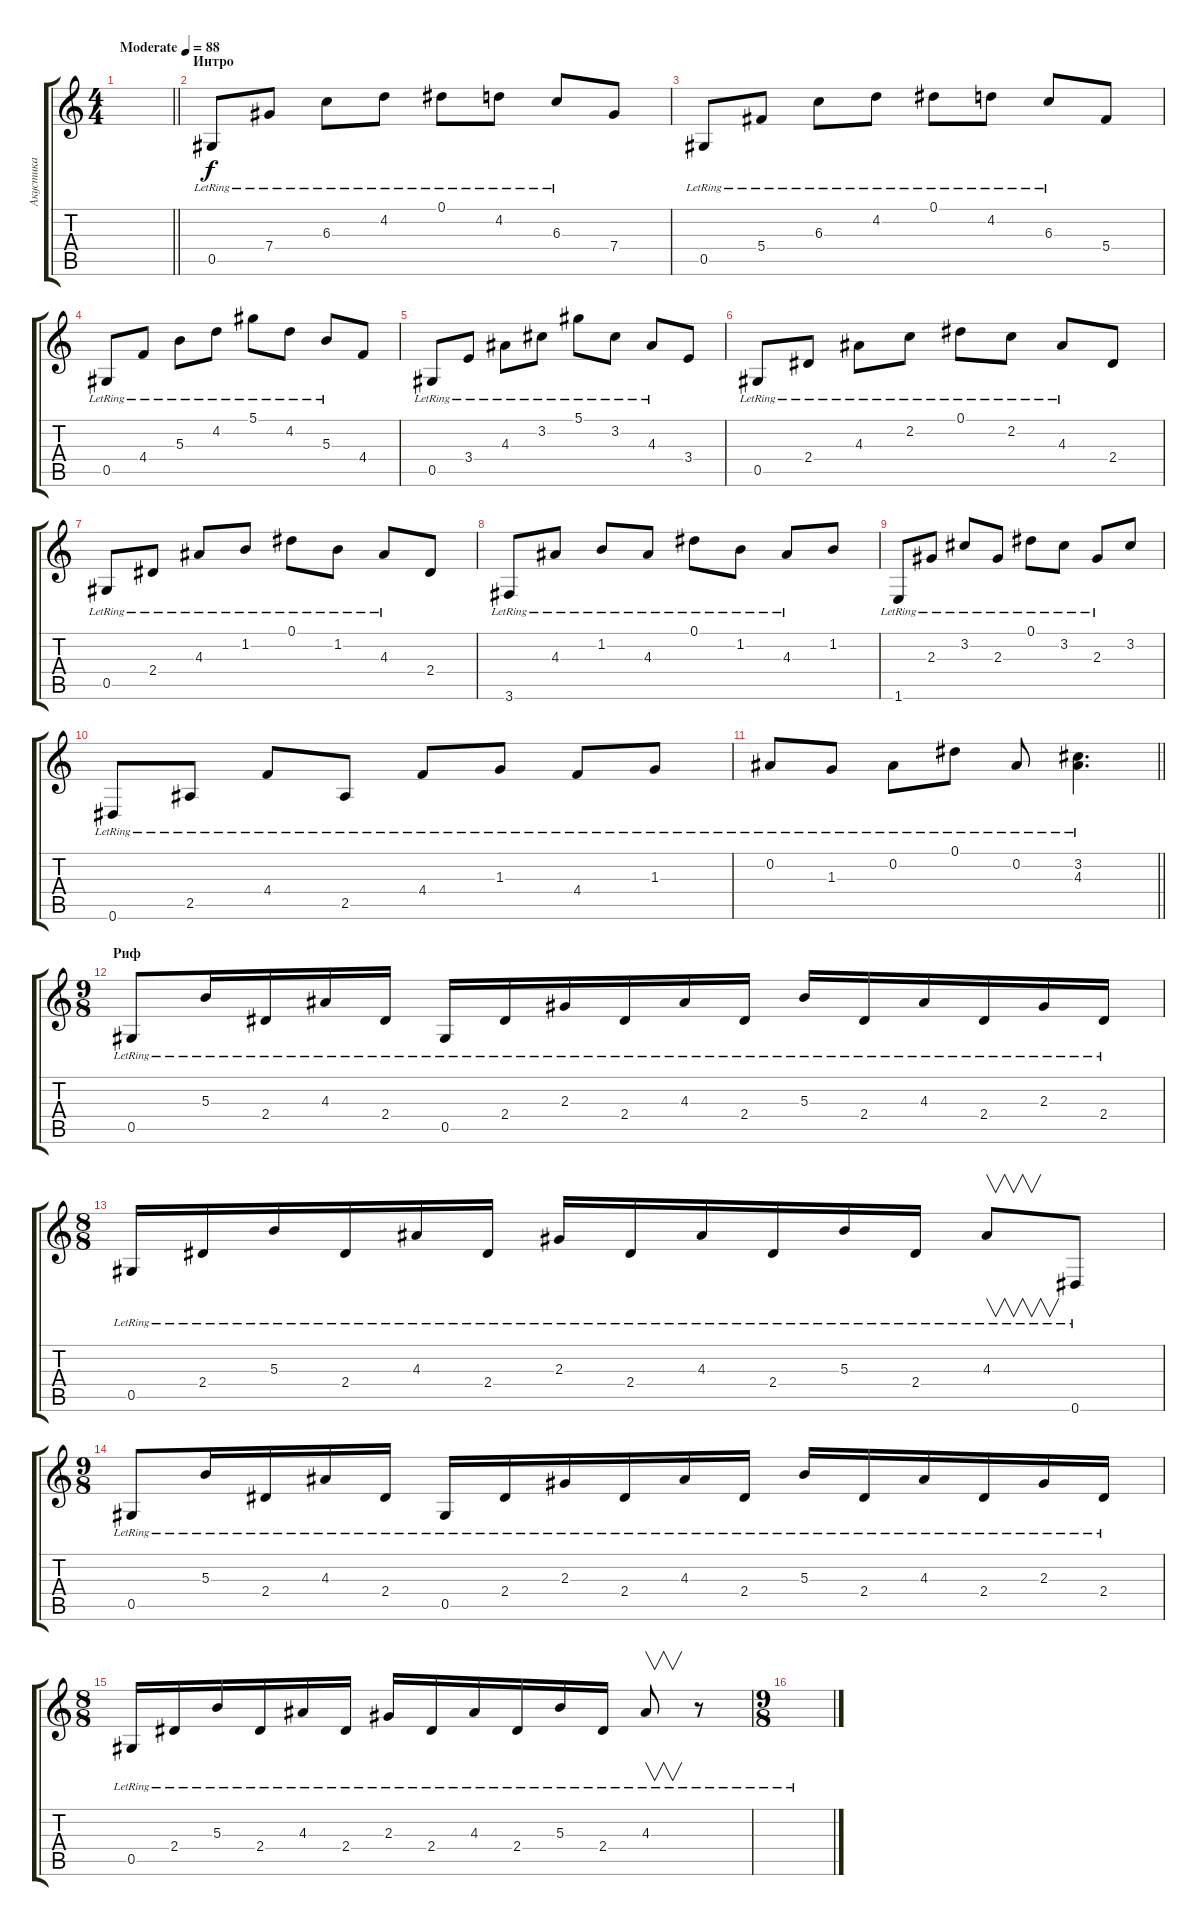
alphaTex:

\track ("Акустика" "Акустика") {instrument acousticguitarsteel}
\staff {score tabs}
\tuning (Eb4 Bb3 Gb3 Db3 Ab2 Eb2) {hide}
\ts (4 4)
\tempo (88 "Moderate")
\clef g2
\barLineRight lightlight
\ks c
|
\section ("" "Интро")
0.5{lr}.8 7.4{lr}.8 6.3{lr}.8 4.2{lr}.8 0.1{lr}.8 4.2{lr}.8 6.3{lr}.8 7.4.8 |
0.5{lr}.8 5.4{lr}.8 6.3{lr}.8 4.2{lr}.8 0.1{lr}.8 4.2{lr}.8 6.3{lr}.8 5.4.8 |
0.5{lr}.8 4.4{lr}.8 5.3{lr}.8 4.2{lr}.8 5.1{lr}.8 4.2{lr}.8 5.3{lr}.8 4.4.8 |
0.5{lr}.8 3.4{lr}.8 4.3{lr}.8 3.2{lr}.8 5.1{lr}.8 3.2{lr}.8 4.3{lr}.8 3.4.8 |
0.5{lr}.8 2.4{lr}.8 4.3{lr}.8 2.2{lr}.8 0.1{lr}.8 2.2{lr}.8 4.3{lr}.8 2.4.8 |
0.5{lr}.8 2.4{lr}.8 4.3{lr}.8 1.2{lr}.8 0.1{lr}.8 1.2{lr}.8 4.3{lr}.8 2.4.8 |
3.6{lr}.8 4.3{lr}.8 1.2{lr}.8 4.3{lr}.8 0.1{lr}.8 1.2{lr}.8 4.3{lr}.8 1.2.8 |
1.6{lr}.8 2.3{lr}.8 3.2{lr}.8 2.3{lr}.8 0.1{lr}.8 3.2{lr}.8 2.3{lr}.8 3.2.8 |
0.6{lr}.8 2.5{lr}.8 4.4{lr}.8 2.5{lr}.8 4.4{lr}.8 1.3{lr}.8 4.4{lr}.8 1.3{lr}.8 |
\barLineRight lightlight
0.2{lr}.8 1.3{lr}.8 0.2{lr}.8 0.1{lr}.8 0.2{lr}.8 (3.2{lr} 4.3{lr}).4{d} |
\ts (9 8)
\section ("" "Риф")
0.5{lr}.8 5.3{lr}.16 2.4{lr}.16 4.3{lr}.16 2.4{lr}.16 0.5{lr}.16 2.4{lr}.16 2.3{lr}.16 2.4{lr}.16 4.3{lr}.16 2.4{lr}.16 5.3{lr}.16 2.4{lr}.16 4.3{lr}.16 2.4{lr}.16 2.3{lr}.16 2.4{lr}.16 |
\ts (8 8)
0.5{lr}.16 2.4{lr}.16 5.3{lr}.16 2.4{lr}.16 4.3{lr}.16 2.4{lr}.16 2.3{lr}.16 2.4{lr}.16 4.3{lr}.16 2.4{lr}.16 5.3{lr}.16 2.4{lr}.16 4.3{lr}.8{v} 0.6{lr}.8 |
\ts (9 8)
0.5{lr}.8 5.3{lr}.16 2.4{lr}.16 4.3{lr}.16 2.4{lr}.16 0.5{lr}.16 2.4{lr}.16 2.3{lr}.16 2.4{lr}.16 4.3{lr}.16 2.4{lr}.16 5.3{lr}.16 2.4{lr}.16 4.3{lr}.16 2.4{lr}.16 2.3{lr}.16 2.4{lr}.16 |
\ts (8 8)
0.5{lr}.16 2.4{lr}.16 5.3{lr}.16 2.4{lr}.16 4.3{lr}.16 2.4{lr}.16 2.3{lr}.16 2.4{lr}.16 4.3{lr}.16 2.4{lr}.16 5.3{lr}.16 2.4{lr}.16 4.3{lr}.8{v} r.8 |
\ts (9 8)
